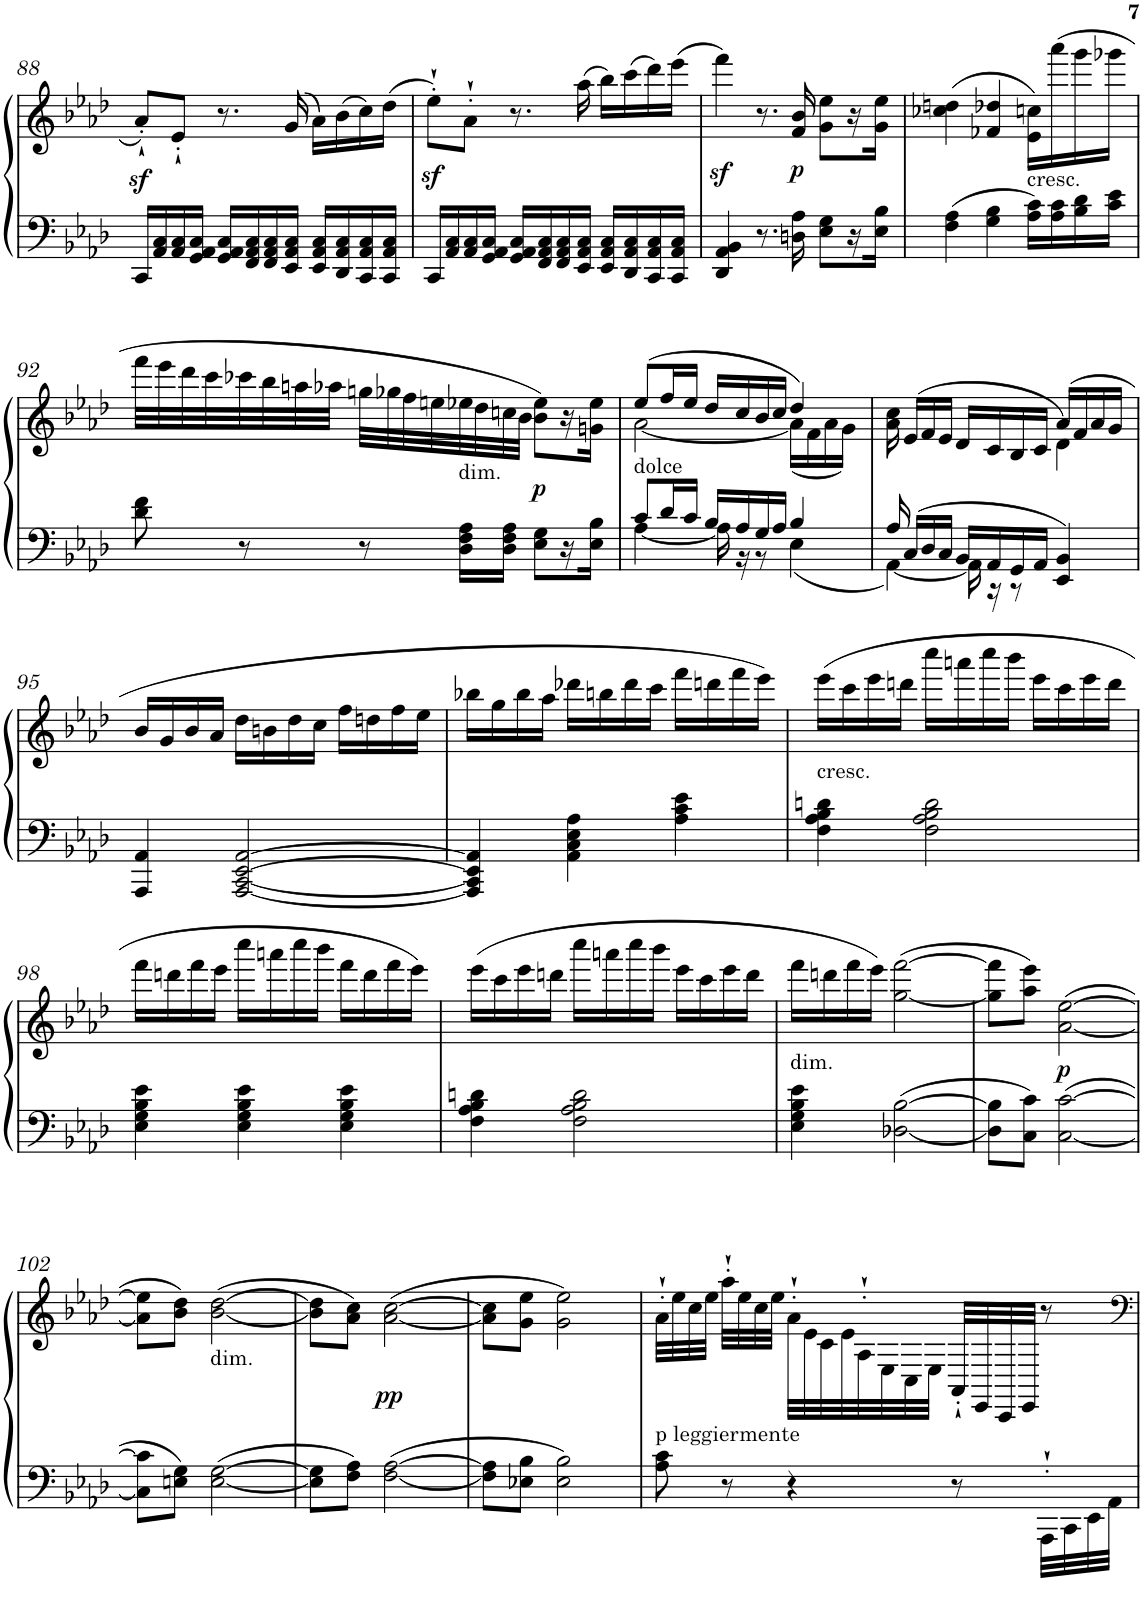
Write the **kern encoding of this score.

**kern	**kern	**dynam
*part1	*part1	*part1
*staff2	*staff1	*staff1/2
*I"Piano	*	*
*I'Pno	*	*
!!LO:PB:g=z
*clefF4	*clefG2	*
*k[b-e-a-d-]	*k[b-e-a-d-]	*
*A-:	*A-:	*
*M3/4	*M3/4	*
=88	=88	=88
16CC/LL	8a-z<'`/L	.
16AA-/ 16C/	.	.
16AA-/ 16C/	8e-'`/J	.
16GG/ 16AA-/ 16C/JJ	.	.
16GG/ 16AA-/ 16C/LL	8.r	.
16FF/ 16AA-/ 16C/	.	.
16FF/ 16AA-/ 16C/	.	.
16EE-/ 16AA-/ 16C/JJ	(>16g/	.
16EE-/ 16AA-/ 16C/LL	16a-\LL)	.
16DD-/ 16AA-/ 16C/	(>16b-\	.
16CC/ 16AA-/ 16C/	16cc\)	.
16CC/ 16AA-/ 16C/JJ	(>16dd-\JJ	.
=89	=89	=89
16CC/LL	8ee-z<'`\L)	.
16AA-/ 16C/	.	.
16AA-/ 16C/	8a-'`\J	.
16GG/ 16AA-/ 16C/JJ	.	.
16GG/ 16AA-/ 16C/LL	8.r	.
16FF/ 16AA-/ 16C/	.	.
16FF/ 16AA-/ 16C/	.	.
16EE-/ 16AA-/ 16C/JJ	(>16aa-\	.
16EE-/ 16AA-/ 16C/LL	16bb-\LL)	.
16DD-/ 16AA-/ 16C/	(>16ccc\	.
16CC/ 16AA-/ 16C/	16ddd-\)	.
16CC/ 16AA-/ 16C/JJ	(>16eee-\JJ	.
=90	=90	=90
4DD-/ 4AA-/ 4BB-/	4fffz<\)	.
8.r	8.r	.
!	!	!LO:DY:b
16Dn\ 16A-\	16f/ 16b-/	p
8E-\ 8G\L	8g\ 8ee-\L	.
16r	16r	.
16E-\ 16B-\JJ	16g\ 16ee-\JJ	.
=91	=91	=91
4F\ 4A-\	(>4cc-X\ 4ddn\	.
4G\ 4B-\	4f-X/ 4dd-X/	.
!	!LO:TX:b:t=cresc.	!
16A-\ 16c\LL	16e-\ 16ccn\LL)	.
16A-\ 16c\	(>16aaa-\	.
16B-\ 16d-\	16ggg\	.
16c\ 16e-\JJ	16ggg-X\JJ	.
!!LO:LB:g=z
=92	=92	=92
8d-\ 8f\	32fff\LLL	.
.	32eee-\	.
.	32ddd-\	.
.	32ccc\	.
8r	32ccc-X\	.
.	32bb-\	.
.	32aan\	.
.	32aa-X\JJJ	.
8r	32ggn\LLL	.
.	32gg-X\	.
.	32ff\	.
.	32een\	.
!	!LO:TX:b:t=dim.	!
16D-\ 16F\ 16A-\LL	32ee-X\	.
.	32dd-\	.
16D-\ 16F\ 16A-\JJ	32ccn\	.
.	32b-\JJJ	.
!	!	!LO:DY:b
8E-\ 8G\L	8b-\ 8ee-\L)	p
16r	16r	.
16E-\ 16B-\JJ	16gn\ 16ee-\JJ	.
=93	=93	=93
*^	*^	*
!	!	!LO:TX:b:t=dolce	!	!
8c/L	[4A-\	(>8ee-/L	[2a-\	.
16d-/L	.	16ff/L	.	.
16c/JJ	.	16ee-/JJ	.	.
16B-/LL	16A-\]	16dd-/LL	.	.
16A-/	16r	16cc/	.	.
16G/	8r	16b-/	.	.
16A-/JJ	.	16cc/JJ	.	.
4B-/	4E-\	4dd-/)	(<16a-\LL]	.
.	.	.	16f\	.
.	.	.	16a-\	.
.	.	.	16g\JJ)	.
=94	=94	=94	=94	=94
16A-/	[4AA-\	16a-\ 16cc\	2ryy	.
16C/LL	.	(>16e-/LL	.	.
16D-/	.	16f/	.	.
16C/JJ	.	16e-/JJ	.	.
16BB-/LL	16AA-\]	16d-/LL	.	.
16AA-/	16r	16c/	.	.
16GG/	8r	16B-/	.	.
16AA-/JJ	.	16c/JJ	.	.
4EE-/ 4BB-/	4ryy	(>16a-/LL	4d-\)	.
.	.	16f/	.	.
.	.	16a-/	.	.
.	.	16g/JJ	.	.
*v	*v	*	*	*
*	*v	*v	*
!!LO:LB:g=z
=95	=95	=95
4AAA-/ 4AA-/	16b-/LL	.
.	16g/	.
.	16b-/	.
.	16a-/JJ	.
[2AAA-/ [2CC/ [2EE-/ [2AA-/	16dd-\LL	.
.	16bn\	.
.	16dd-\	.
.	16cc\JJ	.
.	16ff\LL	.
.	16ddn\	.
.	16ff\	.
.	16ee-\JJ	.
=96	=96	=96
4AAA-/] 4CC/] 4EE-/] 4AA-/]	16bb-X\LL	.
.	16gg\	.
.	16bb-\	.
.	16aa-\JJ	.
4AA-\ 4C\ 4E-\ 4A-\	16ddd-X\LL	.
.	16bbn\	.
.	16ddd-\	.
.	16ccc\JJ	.
4A-\ 4c\ 4e-\	16fff\LL	.
.	16dddn\	.
.	16fff\	.
.	16eee-\JJ)	.
=97	=97	=97
!	!LO:TX:b:t=cresc.	!
4F\ 4A-\ 4B-\ 4dn\	(>16eee-\LL	.
.	16ccc\	.
.	16eee-\	.
.	16dddn\JJ	.
2F\ 2A-\ 2B-\ 2d\	16cccc\LL	.
.	16aaan\	.
.	16cccc\	.
.	16bbb-\JJ	.
.	16eee-\LL	.
.	16ccc\	.
.	16eee-\	.
.	16ddd\JJ	.
!!LO:LB:g=z
=98	=98	=98
4E-\ 4G\ 4B-\ 4e-\	16fff\LL	.
.	16dddn\	.
.	16fff\	.
.	16eee-\JJ	.
4E-\ 4G\ 4B-\ 4e-\	16cccc\LL	.
.	16aaan\	.
.	16cccc\	.
.	16bbb-\JJ	.
4E-\ 4G\ 4B-\ 4e-\	16fff\LL	.
.	16ddd\	.
.	16fff\	.
.	16eee-\JJ)	.
=99	=99	=99
4F\ 4A-\ 4B-\ 4dn\	(>16eee-\LL	.
.	16ccc\	.
.	16eee-\	.
.	16dddn\JJ	.
2F\ 2A-\ 2B-\ 2d\	16cccc\LL	.
.	16aaan\	.
.	16cccc\	.
.	16bbb-\JJ	.
.	16eee-\LL	.
.	16ccc\	.
.	16eee-\	.
.	16ddd\JJ	.
=100	=100	=100
!	!LO:TX:b:t=dim.	!
4E-\ 4G\ 4B-\ 4e-\	16fff\LL	.
.	16dddn\	.
.	16fff\	.
.	16eee-\JJ)	.
[2D-X\ [2B-\	(>[2gg\ [2fff\	.
=101	=101	=101
8D-\] 8B-\]L	8gg\] 8fff\]L	.
8C\ 8c\J	8aa-\ 8eee-\J)	.
!	!	!LO:DY:b
[2C\ [2c\	(>[2a-\ [2ee-\	p
!!LO:LB:g=z
=102	=102	=102
8C\] 8c\]L	8a-\] 8ee-\]L	.
8En\ 8G\J	8b-\ 8dd-\J)	.
!	!LO:TX:b:t=dim.	!
[2E\ [2G\	(>[2b-\ [2dd-\	.
=103	=103	=103
8E\] 8G\]L	8b-\] 8dd-\]L	.
8F\ 8A-\J	8a-\ 8cc\J)	.
!	!	!LO:DY:b
[2F\ [2A-\	(>[2a-\ [2cc\	pp
=104	=104	=104
8F\] 8A-\]L	8a-\] 8cc\]L	.
8E-X\ 8B-\J	8g\ 8ee-\J	.
2E-\ 2B-\	2g\ 2ee-\)	.
=105	=105	=105
!	!LO:TX:b:t=p leggiermente	!
8A-\ 8c\	32a-'`\LLL	.
.	32ee-\	.
.	32cc\	.
.	32ee-\JJJ	.
8r	32aa-'`\LLL	.
.	32ee-\	.
.	32cc\	.
.	32ee-\JJJ	.
4r	32a-'`\LLL	.
.	32e-\	.
.	32c\	.
.	32e-\	.
.	32A-'`\	.
.	32E-\	.
.	32C\	.
.	32E-\JJJ	.
8r	32AA-'`/LLL	.
.	32EE-/	.
.	32CC/	.
.	32EE-/JJJ	.
32AAA-'`\LLL	8r	.
32CC\	.	.
32EE-\	.	.
32AA-\JJJ	.	.
=	=	=
*-	*-	*-
